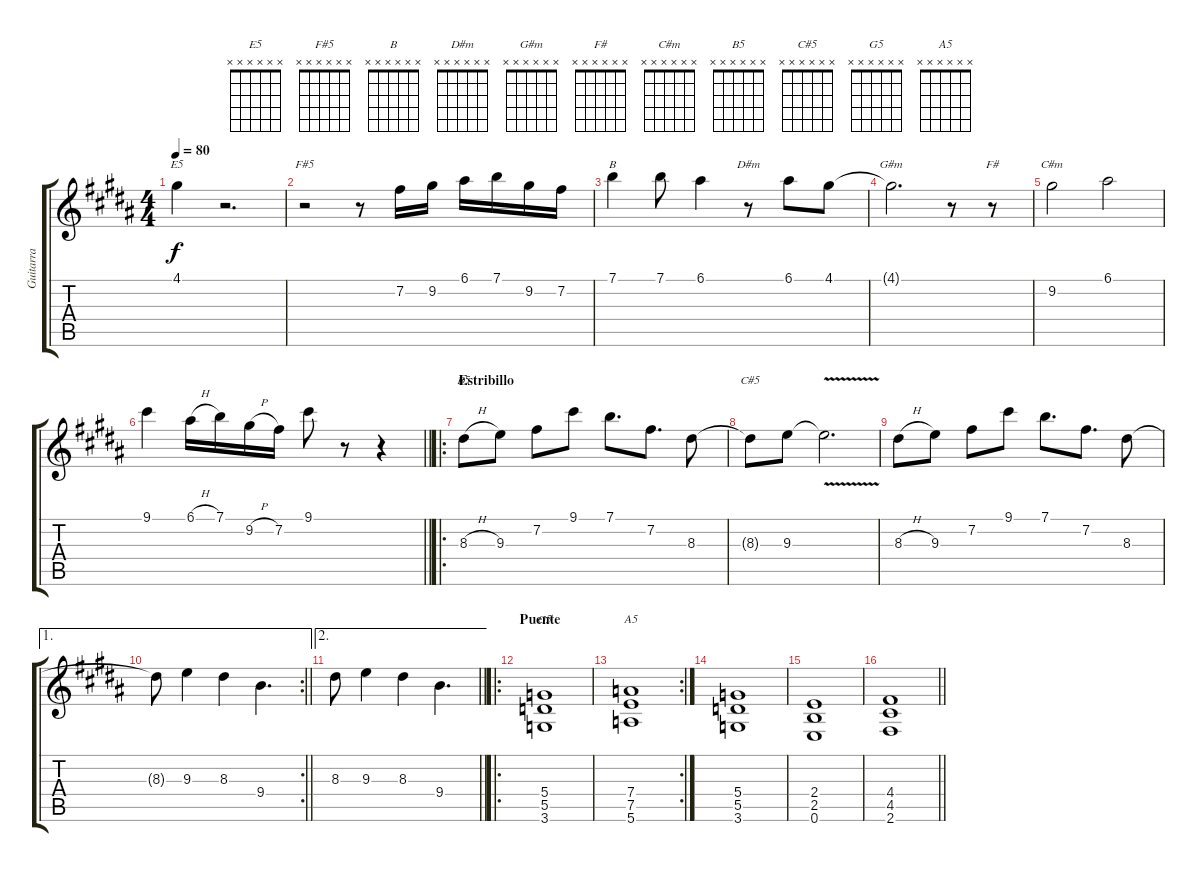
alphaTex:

\track ("Guitarra" "Guitarra") {instrument overdrivenguitar}
\staff {score tabs}
\tuning (E4 B3 G3 D3 A2 E2) {hide}
\chord ("E5" x x x x x x)
\chord ("F#5" x x x x x x)
\chord ("B" x x x x x x)
\chord ("D#m" x x x x x x)
\chord ("G#m" x x x x x x)
\chord ("F#" x x x x x x)
\chord ("C#m" x x x x x x)
\chord ("B5" x x x x x x)
\chord ("C#5" x x x x x x)
\chord ("G5" x x x x x x)
\chord ("A5" x x x x x x)
\ts (4 4)
\tempo 80
\clef g2
\ks b
4.1.4{ch "E5" dy f} r.2{d} |
r.2{ch "F#5"} r.8 7.2.16 9.2.16 6.1.16 7.1.16 9.2.16 7.2.16 |
7.1.4{ch "B"} 7.1.8 6.1.4 r.8{ch "D#m"} 6.1.8 4.1.8 |
4.1{t}.2{d ch "G#m"} r.8 r.8{ch "F#"} |
9.2.2{ch "C#m"} 6.1.2 |
\barLineRight lightlight
9.1.4 6.1{h}.16 7.1.16 9.2{h}.16 7.2.16 9.1.8 r.8 r.4 |
\ro
\section ("" "Estribillo")
8.3{h}.8{ch "B5" instrument overdrivenguitar} 9.3.8 7.2.8 9.1.8 7.1.8{d} 7.2.8{d} 8.3.8 |
8.3{t}.8{ch "C#5"} 9.3.8 9.3{v t}.2{d} |
8.3{h}.8 9.3.8 7.2.8 9.1.8 7.1.8{d} 7.2.8{d} 8.3.8 |
\ae 1
\rc 2
\barLineRight lightlight
8.3{t}.8 9.3.4 8.3.4 9.4.4{d} |
\ae 2
\barLineRight lightlight
8.3.8 9.3.4 8.3.4 9.4.4{d} |
\ro
\section ("" "Puente")
(5.4 5.5 3.6).1{ch "G5"} |
\rc 2
(7.4 7.5 5.6).1{ch "A5"} |
(5.4 5.5 3.6).1 |
(2.4 2.5 0.6).1 |
\barLineRight lightlight
(4.4 4.5 2.6).1
